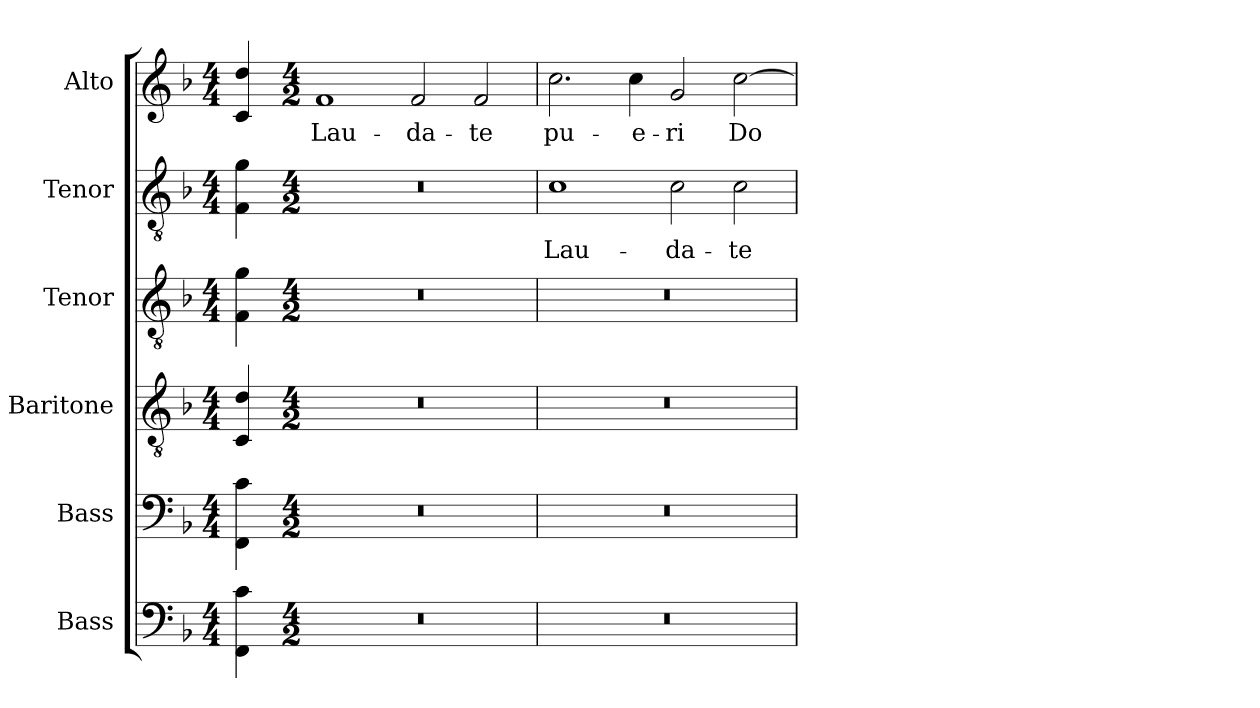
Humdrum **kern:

**kern	**kern	**kern	**kern	**kern	**text	**kern	**text
*part6	*part5	*part4	*part3	*part2	*part2	*part1	*part1
*staff6	*staff5	*staff4	*staff3	*staff2	*staff2	*staff1	*staff1
*I"Bass	*I"Bass	*I"Baritone	*I"Tenor	*I"Tenor	*	*I"Alto	*
*I'B.	*I'B.	*I'T.	*I'T.	*I'T.	*	*I'A.	*
!!LO:PB:g=z
*clefF4	*clefF4	*clefGv2	*clefGv2	*clefGv2	*	*clefG2	*
*	*	*ITrd7c12	*ITrd7c12	*ITrd7c12	*	*	*
*k[b-]	*k[b-]	*k[b-]	*k[b-]	*k[b-]	*	*k[b-]	*
*F:	*F:	*F:	*F:	*F:	*	*F:	*
*M4/4	*M4/4	*M4/4	*M4/4	*M4/4	*	*M4/4	*
=	=	=	=	=	=	=	=
4FFi\ 4ci	4FFi\ 4ci	4CCi/ 4Di	4FFi\ 4Gi	4FFi\ 4Gi	.	4ci/ 4ddi	.
=1-	=1-	=1-	=1-	=1-	=1-	=1-	=1-
*M4/2	*M4/2	*M4/2	*M4/2	*M4/2	*	*M4/2	*
!LO:N:vis=1	!LO:N:vis=1	!LO:N:vis=1	!LO:N:vis=1	!LO:N:vis=1	!	!	!
!	!	!	!	!	!	!	!LO:LY:b:color=#000000
0r	0r	0r	0r	0r	.	1fi	Lau-
!	!	!	!	!	!	!	!LO:LY:b:color=#000000
.	.	.	.	.	.	2fi/	-da-
!	!	!	!	!	!	!	!LO:LY:b:color=#000000
.	.	.	.	.	.	2fi/	-te
=2	=2	=2	=2	=2	=2	=2	=2
!LO:N:vis=1	!LO:N:vis=1	!LO:N:vis=1	!LO:N:vis=1	!	!	!	!
!	!	!	!	!	!LO:LY:b:color=#000000	!	!
!	!	!	!	!	!	!	!LO:LY:b:color=#000000
0r	0r	0r	0r	1Ci	Lau-	2.cci\	pu-
!	!	!	!	!	!	!	!LO:LY:b:color=#000000
.	.	.	.	.	.	4cci\	-e-
!	!	!	!	!	!LO:LY:b:color=#000000	!	!
!	!	!	!	!	!	!	!LO:LY:b:color=#000000
.	.	.	.	2Ci\	-da-	2gi/	-ri
!	!	!	!	!	!LO:LY:b:color=#000000	!	!
!	!	!	!	!	!	!	!LO:LY:b:color=#000000
.	.	.	.	2Ci\	-te	[2cci\	Do-
=	=	=	=	=	=	=	=
*-	*-	*-	*-	*-	*-	*-	*-
